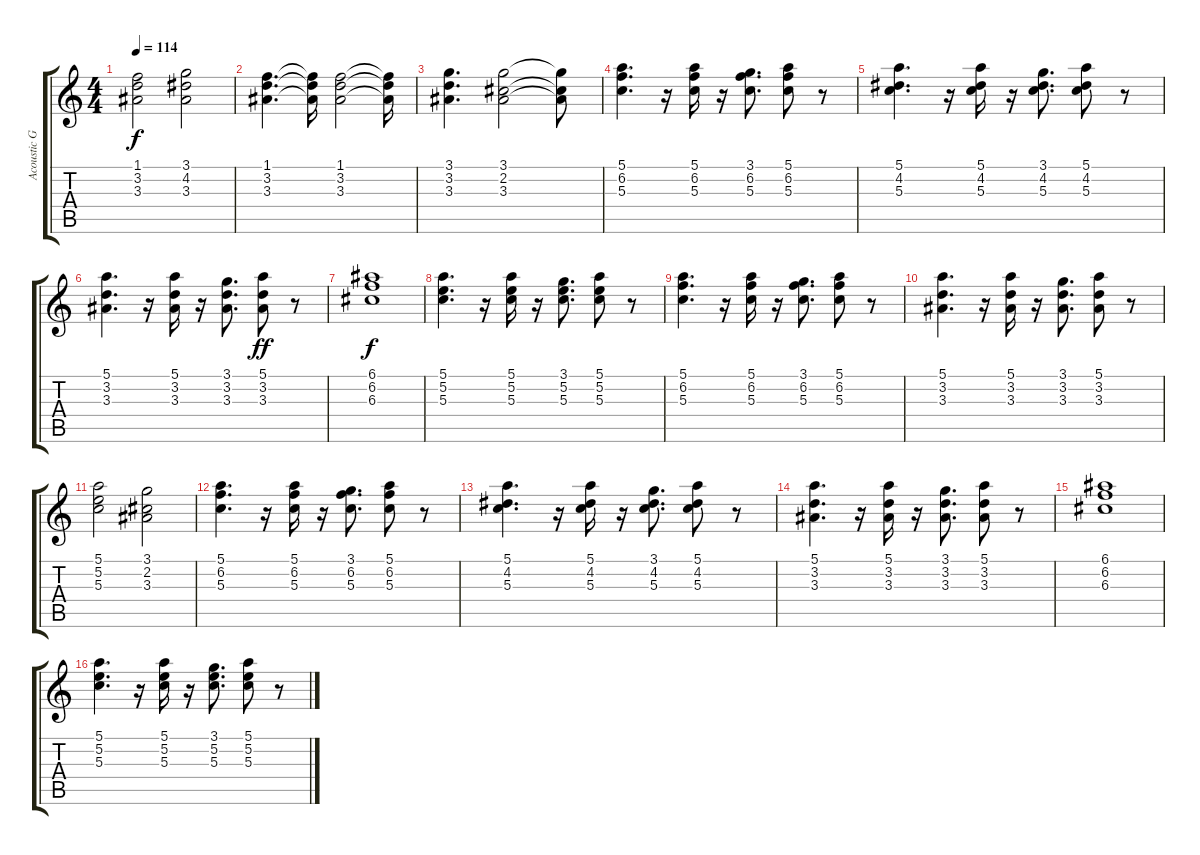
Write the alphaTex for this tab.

\track ("Acoustic Guitar (steel)" "Acoustic G") {instrument acousticguitarsteel}
\staff {score tabs}
\tuning (E4 B3 G3 D3 A2 E2) {hide}
\ts (4 4)
\tempo 114
\clef g2
\ks c
(1.1 3.2 3.3).2{dy f} (3.1 4.2 3.3).2 |
(1.1 3.2 3.3).4{d} (1.1{t} 3.2{t} 3.3{t}).16 (1.1 3.2 3.3).2 (1.1{t} 3.2{t} 3.3{t}).16 |
(3.1 3.2 3.3).4{d} (3.1 2.2 3.3).2 (3.1{t} 2.2{t} 3.3{t}).8 |
(5.1 6.2 5.3).4{d} r.16 (5.1 6.2 5.3).16 r.16 (3.1 6.2 5.3).8{d} (5.1 6.2 5.3).8 r.8 |
(5.1 4.2 5.3).4{d} r.16 (5.1 4.2 5.3).16 r.16 (3.1 4.2 5.3).8{d} (5.1 4.2 5.3).8 r.8 |
(5.1 3.2 3.3).4{d} r.16 (5.1 3.2 3.3).16 r.16 (3.1 3.2 3.3).8{d} (5.1 3.2 3.3).8{dy ff} r.8 |
(6.1 6.2 6.3).1{dy f} |
(5.1 5.2 5.3).4{d} r.16 (5.1 5.2 5.3).16 r.16 (3.1 5.2 5.3).8{d} (5.1 5.2 5.3).8 r.8 |
(5.1 6.2 5.3).4{d} r.16 (5.1 6.2 5.3).16 r.16 (3.1 6.2 5.3).8{d} (5.1 6.2 5.3).8 r.8 |
(5.1 3.2 3.3).4{d} r.16 (5.1 3.2 3.3).16 r.16 (3.1 3.2 3.3).8{d} (5.1 3.2 3.3).8 r.8 |
(5.1 5.2 5.3).2 (3.1 2.2 3.3).2 |
(5.1 6.2 5.3).4{d} r.16 (5.1 6.2 5.3).16 r.16 (3.1 6.2 5.3).8{d} (5.1 6.2 5.3).8 r.8 |
(5.1 4.2 5.3).4{d} r.16 (5.1 4.2 5.3).16 r.16 (3.1 4.2 5.3).8{d} (5.1 4.2 5.3).8 r.8 |
(5.1 3.2 3.3).4{d} r.16 (5.1 3.2 3.3).16 r.16 (3.1 3.2 3.3).8{d} (5.1 3.2 3.3).8 r.8 |
(6.1 6.2 6.3).1 |
(5.1 5.2 5.3).4{d} r.16 (5.1 5.2 5.3).16 r.16 (3.1 5.2 5.3).8{d} (5.1 5.2 5.3).8 r.8
